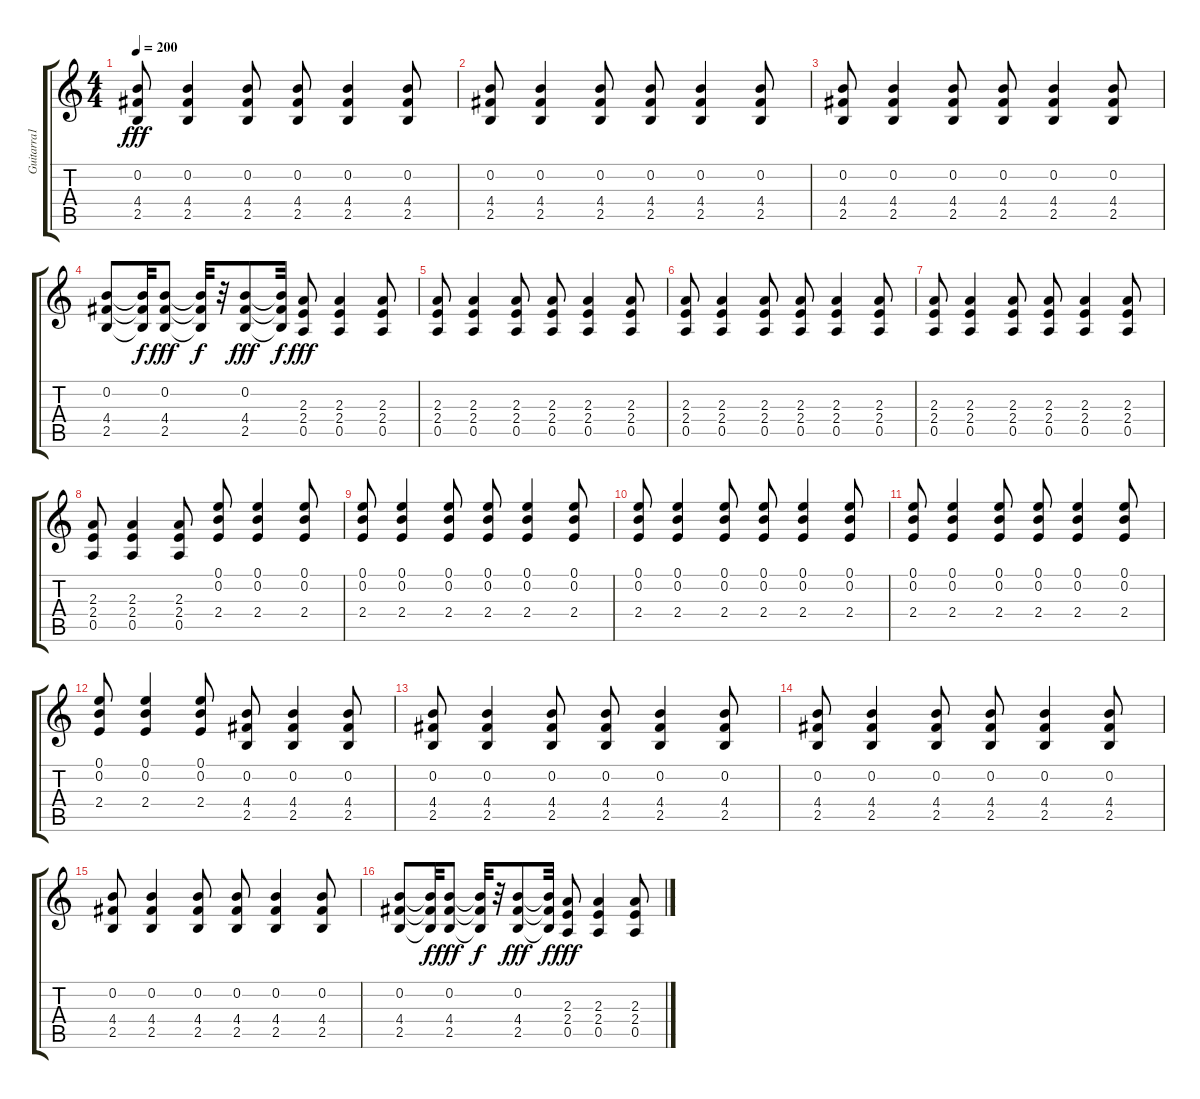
\track ("Guitarra1" "Guitarra1") {instrument distortionguitar}
\staff {score tabs}
\tuning (E4 B3 G3 D3 A2 E2) {hide}
\ts (4 4)
\tempo 200
\clef g2
\ks c
(0.2 4.4 2.5).8{dy fff} (0.2 4.4 2.5).4 (0.2 4.4 2.5).8 (0.2 4.4 2.5).8 (0.2 4.4 2.5).4 (0.2 4.4 2.5).8 |
(0.2 4.4 2.5).8 (0.2 4.4 2.5).4 (0.2 4.4 2.5).8 (0.2 4.4 2.5).8 (0.2 4.4 2.5).4 (0.2 4.4 2.5).8 |
(0.2 4.4 2.5).8 (0.2 4.4 2.5).4 (0.2 4.4 2.5).8 (0.2 4.4 2.5).8 (0.2 4.4 2.5).4 (0.2 4.4 2.5).8 |
(0.2 4.4 2.5).8 (0.2{t} 4.4{t} 2.5{t}).32{dy f} (0.2 4.4 2.5).8{dy fff} (0.2{t} 4.4{t} 2.5{t}).32{dy f} r.32 (0.2 4.4 2.5).8{dy fff} (0.2{t} 4.4{t} 2.5{t}).32{dy f} (2.3 2.4 0.5).8{dy fff} (2.3 2.4 0.5).4 (2.3 2.4 0.5).8 |
(2.3 2.4 0.5).8 (2.3 2.4 0.5).4 (2.3 2.4 0.5).8 (2.3 2.4 0.5).8 (2.3 2.4 0.5).4 (2.3 2.4 0.5).8 |
(2.3 2.4 0.5).8 (2.3 2.4 0.5).4 (2.3 2.4 0.5).8 (2.3 2.4 0.5).8 (2.3 2.4 0.5).4 (2.3 2.4 0.5).8 |
(2.3 2.4 0.5).8 (2.3 2.4 0.5).4 (2.3 2.4 0.5).8 (2.3 2.4 0.5).8 (2.3 2.4 0.5).4 (2.3 2.4 0.5).8 |
(2.3 2.4 0.5).8 (2.3 2.4 0.5).4 (2.3 2.4 0.5).8 (0.1 0.2 2.4).8 (0.1 0.2 2.4).4 (0.1 0.2 2.4).8 |
(0.1 0.2 2.4).8 (0.1 0.2 2.4).4 (0.1 0.2 2.4).8 (0.1 0.2 2.4).8 (0.1 0.2 2.4).4 (0.1 0.2 2.4).8 |
(0.1 0.2 2.4).8 (0.1 0.2 2.4).4 (0.1 0.2 2.4).8 (0.1 0.2 2.4).8 (0.1 0.2 2.4).4 (0.1 0.2 2.4).8 |
(0.1 0.2 2.4).8 (0.1 0.2 2.4).4 (0.1 0.2 2.4).8 (0.1 0.2 2.4).8 (0.1 0.2 2.4).4 (0.1 0.2 2.4).8 |
(0.1 0.2 2.4).8 (0.1 0.2 2.4).4 (0.1 0.2 2.4).8 (0.2 4.4 2.5).8 (0.2 4.4 2.5).4 (0.2 4.4 2.5).8 |
(0.2 4.4 2.5).8 (0.2 4.4 2.5).4 (0.2 4.4 2.5).8 (0.2 4.4 2.5).8 (0.2 4.4 2.5).4 (0.2 4.4 2.5).8 |
(0.2 4.4 2.5).8 (0.2 4.4 2.5).4 (0.2 4.4 2.5).8 (0.2 4.4 2.5).8 (0.2 4.4 2.5).4 (0.2 4.4 2.5).8 |
(0.2 4.4 2.5).8 (0.2 4.4 2.5).4 (0.2 4.4 2.5).8 (0.2 4.4 2.5).8 (0.2 4.4 2.5).4 (0.2 4.4 2.5).8 |
(0.2 4.4 2.5).8 (0.2{t} 4.4{t} 2.5{t}).32{dy f} (0.2 4.4 2.5).8{dy fff} (0.2{t} 4.4{t} 2.5{t}).32{dy f} r.32 (0.2 4.4 2.5).8{dy fff} (0.2{t} 4.4{t} 2.5{t}).32{dy f} (2.3 2.4 0.5).8{dy fff} (2.3 2.4 0.5).4 (2.3 2.4 0.5).8
